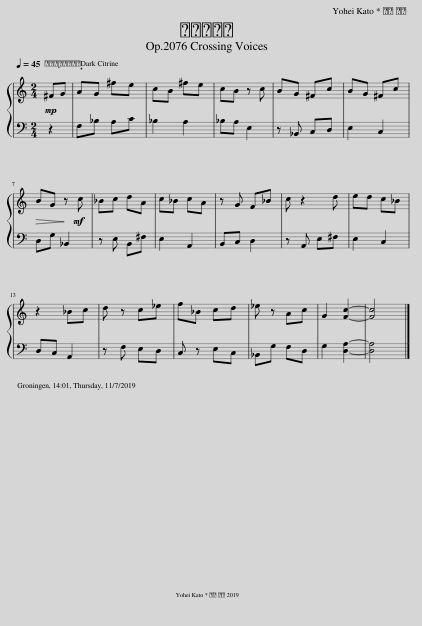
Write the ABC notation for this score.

X:1
%%score { 1 | 2 }
L:1/8
Q:1/4=45
M:2/4
I:linebreak $
K:C
V:1 treble
V:2 bass
V:1
!mp! ^FG | AG ^fe | cB ^fe | cB z c | BG ^Fc | %5
 BG ^Fc |$!>(! BG z!mf! c!>)! | _Bc dA | c_B cA | z G F_B | %10
 c z2 d | ed c_B |$ z2 _Bc | d z c_e | f_B cd | %15
 _e z Ac | G2 [Fc]2- | [Fc]4 |] %18
V:2
 z2 | F,_B, A,C | _B,2 A,2 | _B,A, E,2 | z _B,, C,D, | %5
 E,2 C,2 |$ D,G, _B,,2 | z E, B,,^F, | E,2 A,,2 | B,,C, D,2 | %10
 z A,, E,^F, | E,2 C,2 |$ D,C, A,,2 | z F, E,D, | C, z E,C, | %15
 _B,,G, F,D, | G,2 [D,A,]2- | [D,A,]4 |] %18
